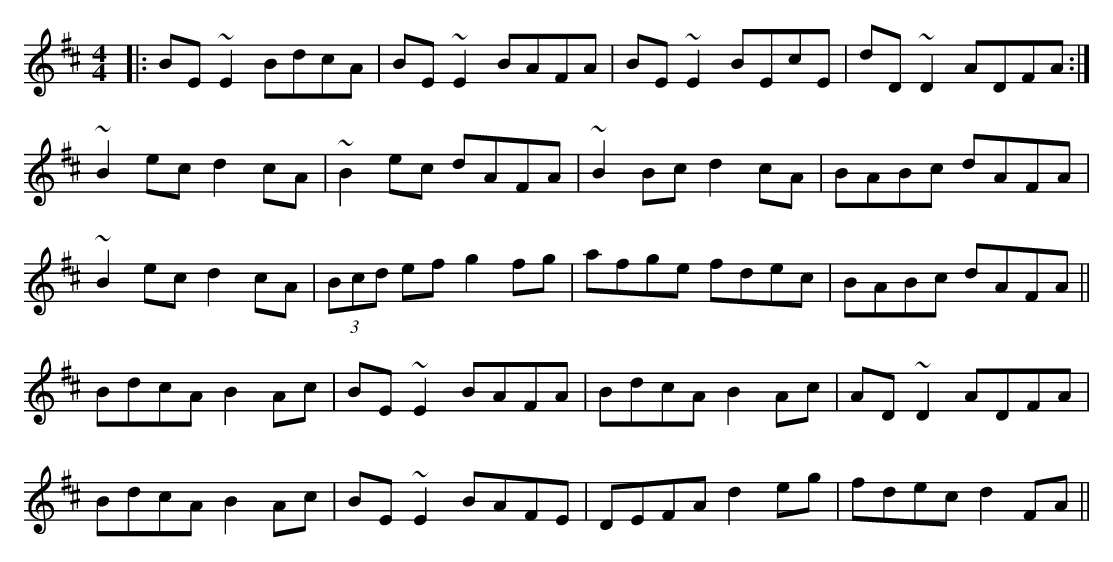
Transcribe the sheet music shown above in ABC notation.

X:1
M:4/4
K:Edor
|:BE ~E2 BdcA|BE ~E2 BAFA|BE ~E2 BEcE|dD ~D2 ADFA:|
~B2ec d2 cA|~B2 ec dAFA|~B2Bc d2cA|BABc dAFA|
~B2ec d2 cA|(3Bcd ef g2fg|afge fdec|BABc dAFA||
BdcA B2Ac|BE ~E2 BAFA|BdcA B2Ac|AD ~D2 ADFA|
BdcA B2Ac|BE ~E2 BAFE|DEFA d2 eg|fdec d2FA||
